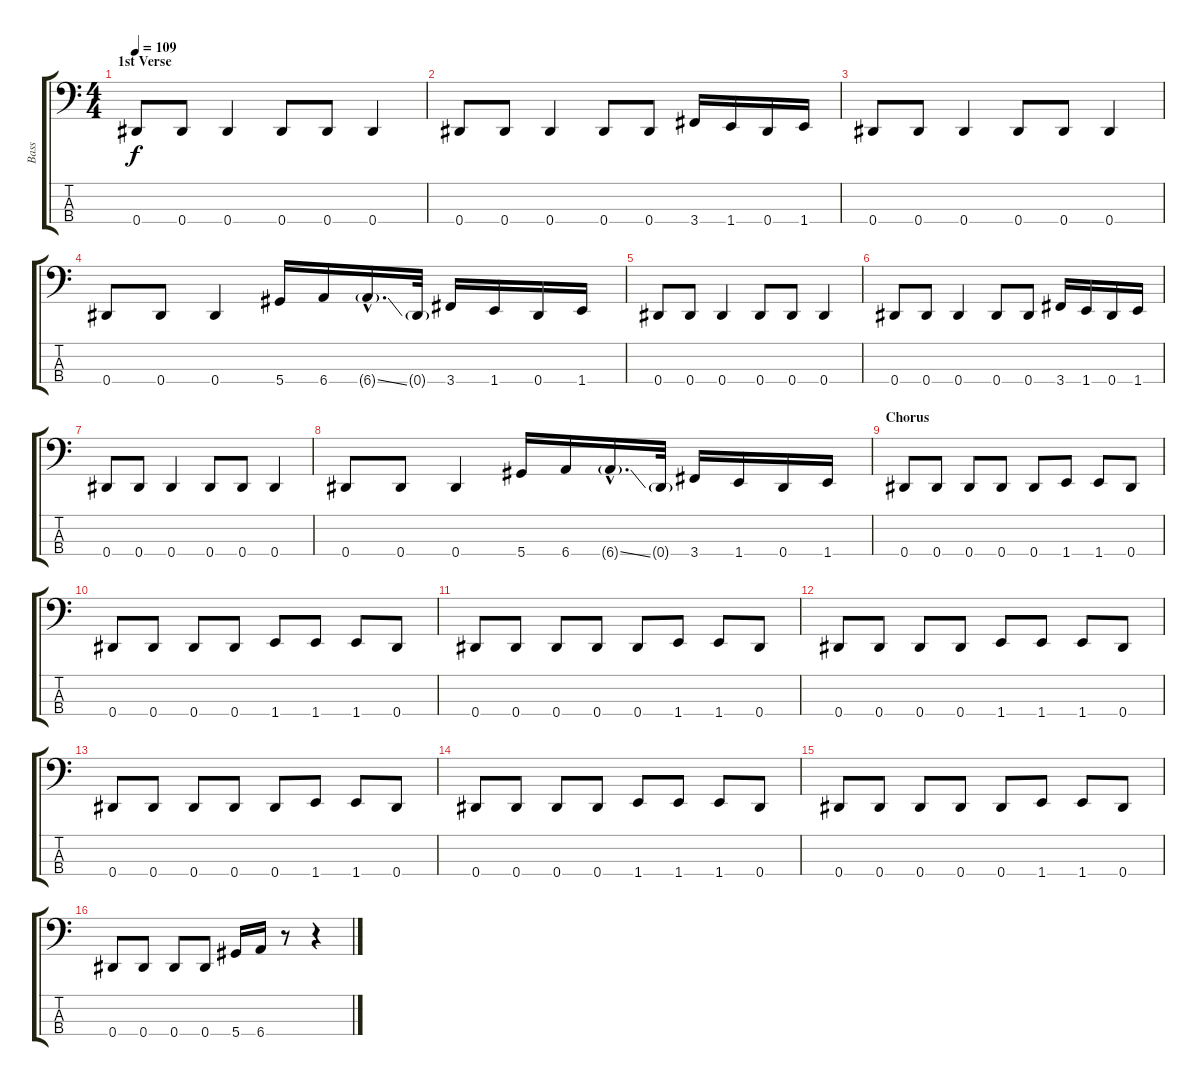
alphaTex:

\track ("Bass" "Bass") {instrument electricbasspick}
\staff {score tabs}
\tuning (Gb2 Db2 Ab1 Eb1) {hide}
\ts (4 4)
\section ("" "1st Verse")
\tempo 109
\clef f4
\ks c
0.4.8{dy f} 0.4.8 0.4.4 0.4.8 0.4.8 0.4.4 |
0.4.8 0.4.8 0.4.4 0.4.8 0.4.8 3.4.16 1.4.16 0.4.16 1.4.16 |
0.4.8 0.4.8 0.4.4 0.4.8 0.4.8 0.4.4 |
0.4.8 0.4.8 0.4.4 5.4.16 6.4.16 6.4{ss g hac}.16{d} 0.4{g}.32 3.4.16 1.4.16 0.4.16 1.4.16 |
0.4.8 0.4.8 0.4.4 0.4.8 0.4.8 0.4.4 |
0.4.8 0.4.8 0.4.4 0.4.8 0.4.8 3.4.16 1.4.16 0.4.16 1.4.16 |
0.4.8 0.4.8 0.4.4 0.4.8 0.4.8 0.4.4 |
0.4.8 0.4.8 0.4.4 5.4.16 6.4.16 6.4{ss g hac}.16{d} 0.4{g}.32 3.4.16 1.4.16 0.4.16 1.4.16 |
\section ("" "Chorus")
0.4.8 0.4.8 0.4.8 0.4.8 0.4.8 1.4.8 1.4.8 0.4.8 |
0.4.8 0.4.8 0.4.8 0.4.8 1.4.8 1.4.8 1.4.8 0.4.8 |
0.4.8 0.4.8 0.4.8 0.4.8 0.4.8 1.4.8 1.4.8 0.4.8 |
0.4.8 0.4.8 0.4.8 0.4.8 1.4.8 1.4.8 1.4.8 0.4.8 |
0.4.8 0.4.8 0.4.8 0.4.8 0.4.8 1.4.8 1.4.8 0.4.8 |
0.4.8 0.4.8 0.4.8 0.4.8 1.4.8 1.4.8 1.4.8 0.4.8 |
0.4.8 0.4.8 0.4.8 0.4.8 0.4.8 1.4.8 1.4.8 0.4.8 |
0.4.8 0.4.8 0.4.8 0.4.8 5.4.16 6.4.16 r.8 r.4
